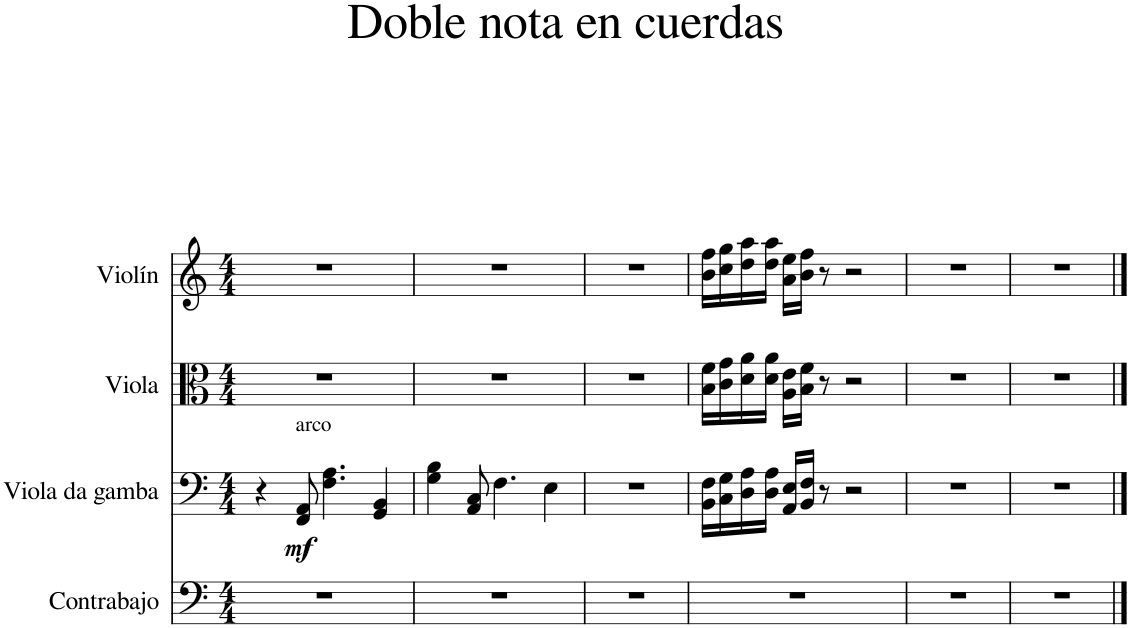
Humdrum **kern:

**kern	**kern	**dynam	**kern	**kern
*part4	*part3	*part3	*part2	*part1
*staff4	*staff3	*staff3	*staff2	*staff1
*I"Contrabajo	*I"Viola da gamba	*	*I"Viola	*I"Violín
*I'Cb.	*I'Vla. d. g.	*	*I'Vla.	*I'Vln.
*clefF4	*clefF4	*	*clefC3	*clefG2
*Trd7c12	*	*	*	*
*k[]	*k[]	*	*k[]	*k[]
*M4/4	*M4/4	*	*M4/4	*M4/4
=1	=1	=1	=1	=1
1r	4r	.	1r	1r
!	!LO:TX:a:t=arco	!	!	!
!	!	!LO:DY:b	!	!
.	8FF/ 8AA/	mf	.	.
.	4.F\ 4.A\	.	.	.
.	4GG/ 4BB/	.	.	.
=2	=2	=2	=2	=2
1r	4G\ 4B\	.	1r	1r
.	8AA/ 8C/	.	.	.
.	4.F\	.	.	.
.	4E\	.	.	.
=3	=3	=3	=3	=3
1r	1r	.	1r	1r
=4	=4	=4	=4	=4
1r	16BB\ 16F\LL	.	16B\ 16f\LL	16b\ 16ff\LL
.	16C\ 16G\	.	16c\ 16g\	16cc\ 16gg\
.	16D\ 16A\	.	16d\ 16a\	16dd\ 16aa\
.	16D\ 16A\JJ	.	16d\ 16a\JJ	16dd\ 16aa\JJ
.	16AA/ 16E/LL	.	16A\ 16e\LL	16a\ 16ee\LL
.	16BB/ 16F/JJ	.	16B\ 16f\JJ	16b\ 16ff\JJ
.	8r	.	8r	8r
.	2r	.	2r	2r
=5	=5	=5	=5	=5
1r	1r	.	1r	1r
=6	=6	=6	=6	=6
1r	1r	.	1r	1r
==	==	==	==	==
*-	*-	*-	*-	*-
